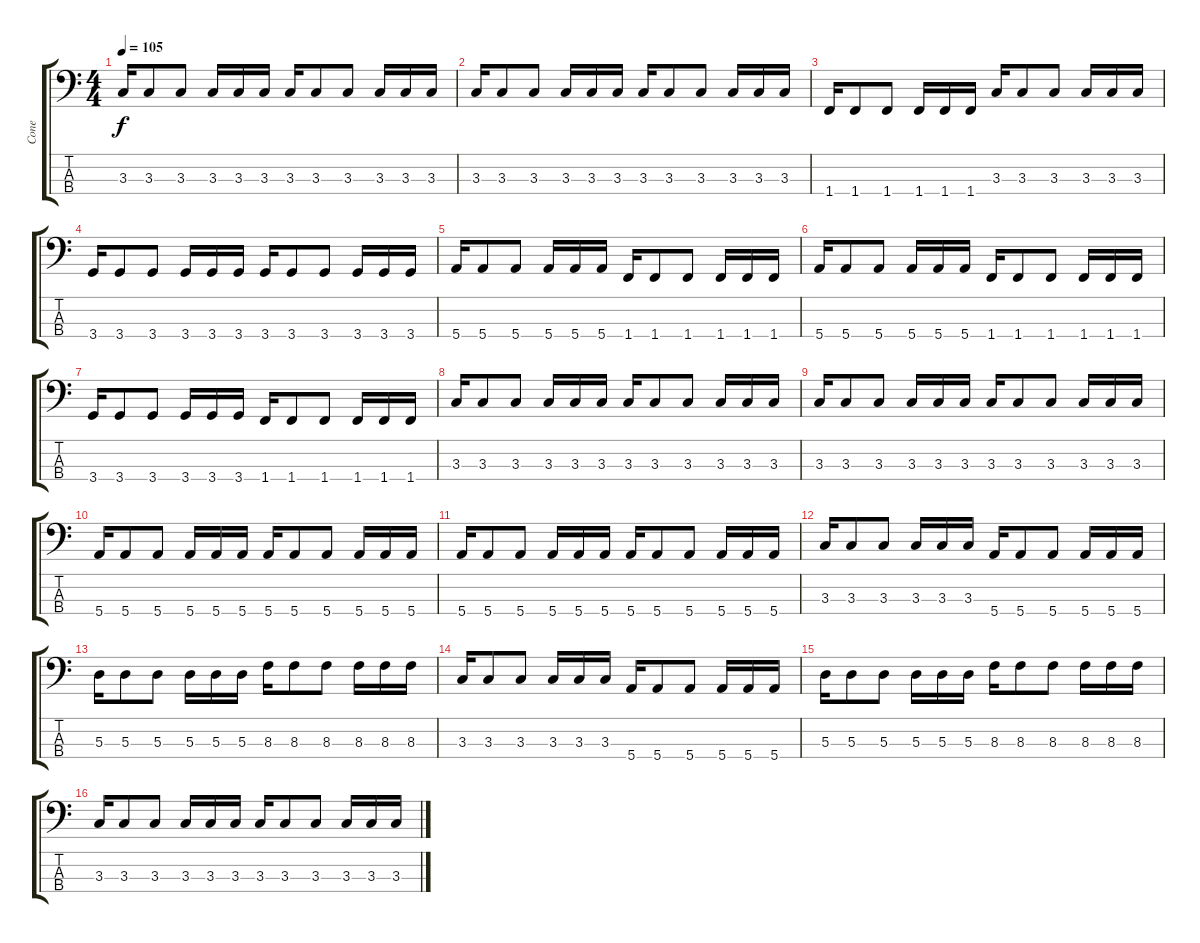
\track ("Cone" "Cone") {instrument electricbasspick}
\staff {score tabs}
\tuning (G2 D2 A1 E1) {hide}
\ts (4 4)
\tempo 105
\clef f4
\ks c
3.3.16{dy f} 3.3.8 3.3.8 3.3.16 3.3.16 3.3.16 3.3.16 3.3.8 3.3.8 3.3.16 3.3.16 3.3.16 |
3.3.16 3.3.8 3.3.8 3.3.16 3.3.16 3.3.16 3.3.16 3.3.8 3.3.8 3.3.16 3.3.16 3.3.16 |
1.4.16 1.4.8 1.4.8 1.4.16 1.4.16 1.4.16 3.3.16 3.3.8 3.3.8 3.3.16 3.3.16 3.3.16 |
3.4.16 3.4.8 3.4.8 3.4.16 3.4.16 3.4.16 3.4.16 3.4.8 3.4.8 3.4.16 3.4.16 3.4.16 |
5.4.16 5.4.8 5.4.8 5.4.16 5.4.16 5.4.16 1.4.16 1.4.8 1.4.8 1.4.16 1.4.16 1.4.16 |
5.4.16 5.4.8 5.4.8 5.4.16 5.4.16 5.4.16 1.4.16 1.4.8 1.4.8 1.4.16 1.4.16 1.4.16 |
3.4.16 3.4.8 3.4.8 3.4.16 3.4.16 3.4.16 1.4.16 1.4.8 1.4.8 1.4.16 1.4.16 1.4.16 |
3.3.16 3.3.8 3.3.8 3.3.16 3.3.16 3.3.16 3.3.16 3.3.8 3.3.8 3.3.16 3.3.16 3.3.16 |
3.3.16 3.3.8 3.3.8 3.3.16 3.3.16 3.3.16 3.3.16 3.3.8 3.3.8 3.3.16 3.3.16 3.3.16 |
5.4.16 5.4.8 5.4.8 5.4.16 5.4.16 5.4.16 5.4.16 5.4.8 5.4.8 5.4.16 5.4.16 5.4.16 |
5.4.16 5.4.8 5.4.8 5.4.16 5.4.16 5.4.16 5.4.16 5.4.8 5.4.8 5.4.16 5.4.16 5.4.16 |
3.3.16 3.3.8 3.3.8 3.3.16 3.3.16 3.3.16 5.4.16 5.4.8 5.4.8 5.4.16 5.4.16 5.4.16 |
5.3.16 5.3.8 5.3.8 5.3.16 5.3.16 5.3.16 8.3.16 8.3.8 8.3.8 8.3.16 8.3.16 8.3.16 |
3.3.16 3.3.8 3.3.8 3.3.16 3.3.16 3.3.16 5.4.16 5.4.8 5.4.8 5.4.16 5.4.16 5.4.16 |
5.3.16 5.3.8 5.3.8 5.3.16 5.3.16 5.3.16 8.3.16 8.3.8 8.3.8 8.3.16 8.3.16 8.3.16 |
3.3.16 3.3.8 3.3.8 3.3.16 3.3.16 3.3.16 3.3.16 3.3.8 3.3.8 3.3.16 3.3.16 3.3.16
